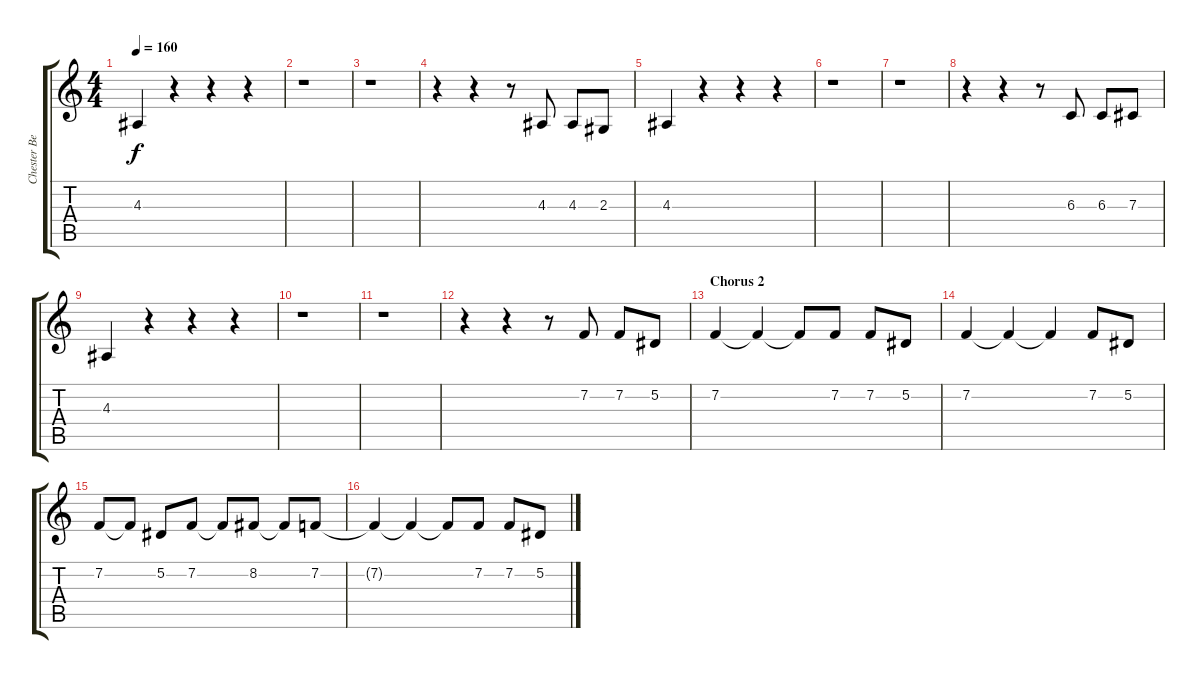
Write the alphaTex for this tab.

\track ("Chester Bennington (Vocals)" "Chester Be") {instrument harmonica}
\staff {score tabs}
\tuning (Eb4 Bb3 Gb3 Db3 Ab2 Eb2) {hide}
\ts (4 4)
\tempo 160
\clef g2
\ks c
4.3.4{dy f} r.4 r.4 r.4 |
r.1 |
r.1 |
r.4 r.4 r.8 4.3.8 4.3.8 2.3.8 |
4.3.4 r.4 r.4 r.4 |
r.1 |
r.1 |
r.4 r.4 r.8 6.3.8 6.3.8 7.3.8 |
4.3.4 r.4 r.4 r.4 |
r.1 |
r.1 |
r.4 r.4 r.8 7.2.8 7.2.8 5.2.8 |
\section ("" "Chorus 2")
7.2.4 7.2{t}.4 7.2{t}.8 7.2.8 7.2.8 5.2.8 |
7.2.4 7.2{t}.4 7.2{t}.4 7.2.8 5.2.8 |
7.2.8 7.2{t}.8 5.2.8 7.2.8 7.2{t}.8 8.2.8 8.2{t}.8 7.2.8 |
7.2{t}.4 7.2{t}.4 7.2{t}.8 7.2.8 7.2.8 5.2.8
